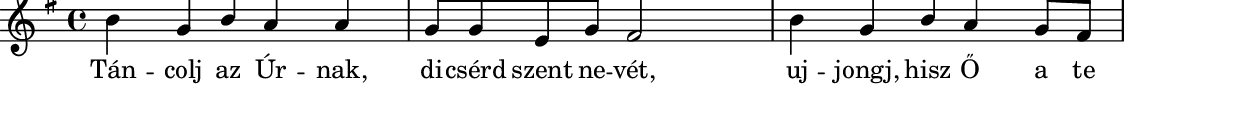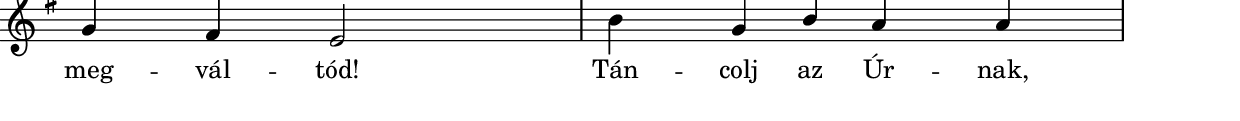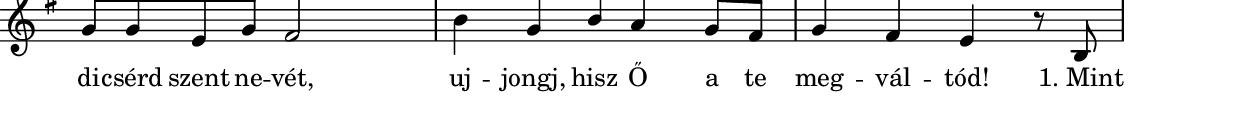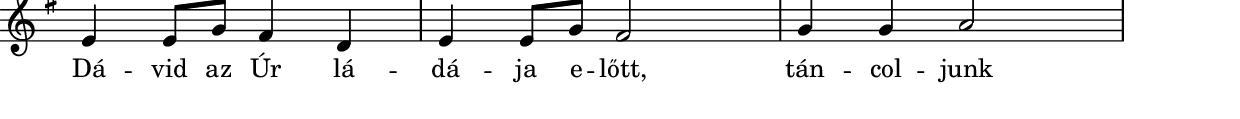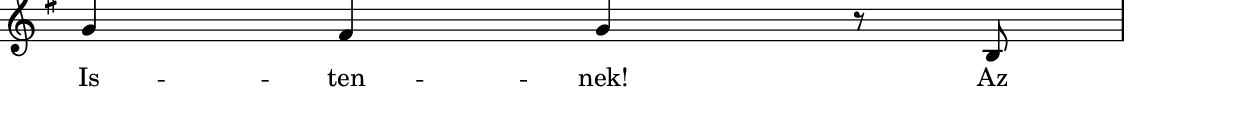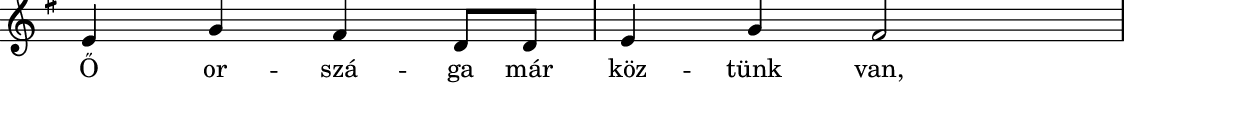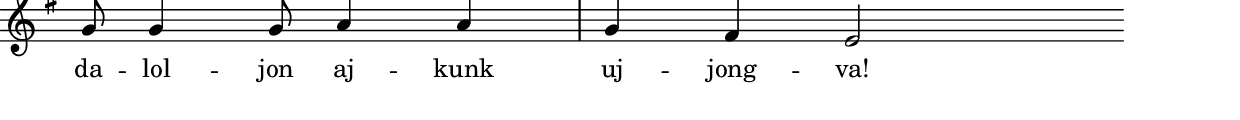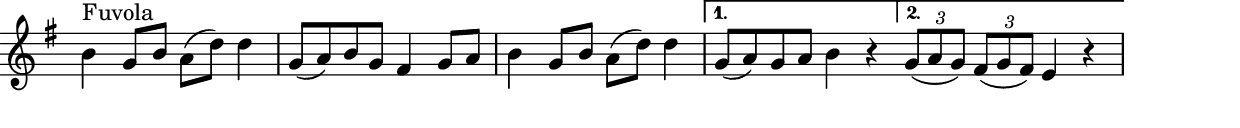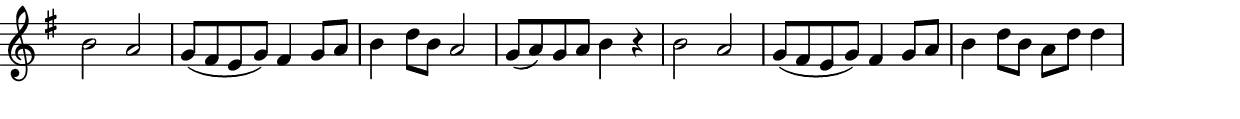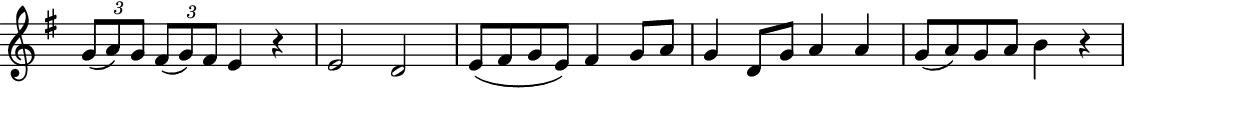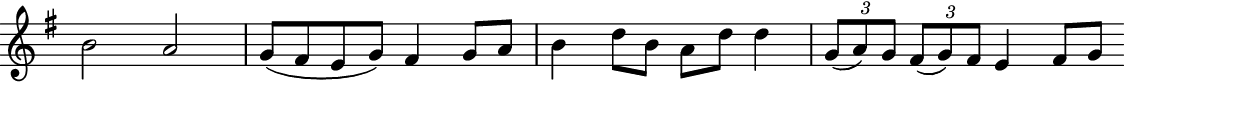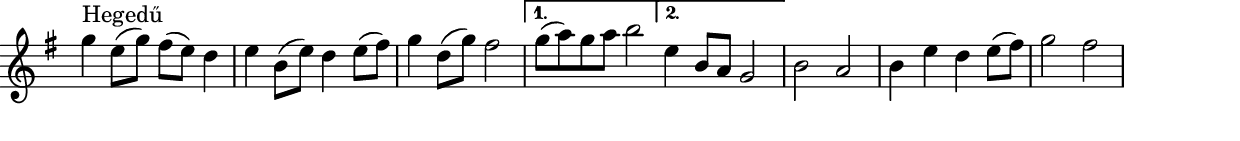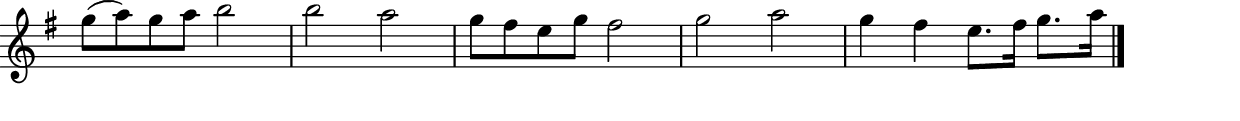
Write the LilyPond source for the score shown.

% MusicXML to Lilypond converter by Kovi

szovegAAA = \lyricmode {  "Tán" -- "colj" "az" "Úr" -- "nak," "di" -- "csérd" "szent" "ne" -- "vét," "uj" -- "jongj," "hisz" "Ő" "a" "te" "meg" -- "vál" -- "tód!" "Tán" -- "colj" "az" "Úr" -- "nak," "di" -- "csérd" "szent" "ne" -- "vét," "uj" -- "jongj," "hisz" "Ő" "a" "te" "meg" -- "vál" -- "tód!" "1. Mint" "Dá" -- "vid" "az" "Úr" "lá" -- "dá" -- "ja" "e" -- "lőtt," "tán" -- "col" -- "junk" "Is" -- "ten" -- "nek!" "Az" "Ő" "or" -- "szá" -- "ga" "már" "köz" -- "tünk" "van," "da" -- "lol" -- "jon" "aj" -- "kunk" "uj" -- "jong" -- "va!"  \skip 4  \skip 4  \skip 4  \skip 4  \skip 4  \skip 4  \skip 4  \skip 4  \skip 4  \skip 4  \skip 4  \skip 4  \skip 4  \skip 4  \skip 4  \skip 4  \skip 4  \skip 4  \skip 4  \skip 4  \skip 4  \skip 4  \skip 4  \skip 4  \skip 4  \skip 4  \skip 4  \skip 4  \skip 4  \skip 4  \skip 4  \skip 4  \skip 4  \skip 4  \skip 4  \skip 4  \skip 4  \skip 4  \skip 4  \skip 4  \skip 4  \skip 4  \skip 4  \skip 4  \skip 4  \skip 4  \skip 4  \skip 4  \skip 4  \skip 4  \skip 4  \skip 4  \skip 4  \skip 4  \skip 4  \skip 4  \skip 4  \skip 4  \skip 4  \skip 4  \skip 4  \skip 4  \skip 4  \skip 4  \skip 4  \skip 4  \skip 4  \skip 4  \skip 4  \skip 4  \skip 4  \skip 4  \skip 4  \skip 4  \skip 4  \skip 4  \skip 4  \skip 4  \skip 4  \skip 4  \skip 4  \skip 4  \skip 4  \skip 4  \skip 4  \skip 4  \skip 4  \skip 4  \skip 4  \skip 4  \skip 4  \skip 4  \skip 4  \skip 4  \skip 4  \skip 4  \skip 4  \skip 4  \skip 4  \skip 4  \skip 4  \skip 4  \skip 4  \skip 4  \skip 4  \skip 4  \skip 4  \skip 4  \skip 4  \skip 4  \skip 4  \skip 4  \skip 4  \skip 4  \skip 4  \skip 4  \skip 4  \skip 4  \skip 4  \skip 4  \skip 4  \skip 4  \skip 4  \skip 4  \skip 4  \skip 4  \skip 4  \skip 4  \skip 4  \skip 4  \skip 4  \skip 4  \skip 4  }

% Analyzing...
% 1 parts
% 1 Staff
% forceBassClefActive = 
melody = {
% 246 notes in the part
% 1 voices

\new Staff
\new Voice {
% 246 notes
% 50 mesaures

% Measure 1
\clef "treble"
\key g \major
\time 4/4 
b'4 g'8 b'8 a'4 a'4 
% Measure 2
g'8 g'8 e'8 g'8 fis'2 
% Measure 3
b'4 g'8 b'8 a'4 g'8 fis'8 
% Measure 4
g'4 fis'4 e'2 
% Measure 5
b'4 g'8 b'8 a'4 a'4 
% Measure 6
\break
g'8 g'8 e'8 g'8 fis'2 
% Measure 7
b'4 g'8 b'8 a'4 g'8 fis'8 
% Measure 8
g'4 fis'4 e'4 r8 b8 
% Measure 9
e'4 e'8 g'8 fis'4 d'4 
% Measure 10
e'4 e'8 g'8 fis'2 
% Measure 11
g'4 g'4 a'2 
% Measure 12
\break
g'4 fis'4 g'4 r8 b8 
% Measure 13
\break
e'4 g'4 fis'4 d'8 d'8 
% Measure 14
e'4 g'4 fis'2 
% Measure 15
g'8 g'4 g'8 a'4 a'4 
% Measure 16
g'4 fis'4 e'2 
% Measure 17
\repeat volta 2 {
\bar "|:" \break
b'4 ^"Fuvola"g'8 b'8 a'8 (d''8 )d''4 
% Measure 18
g'8 (a'8 )b'8 g'8 fis'4 g'8 a'8 
% Measure 19
b'4 g'8 b'8 a'8 (d''8 )d''4 
% Measure 20
}\alternative {
{g'8 (a'8 )g'8 a'8 b'4 r4 \bar ":|" }
% Measure 21
{\times 2/3 { g'8 (a'8 g'8 ) } \times 2/3 { fis'8 (g'8 fis'8 ) } e'4 r4 }
}
% Measure 22
\break
b'2 a'2 
% Measure 23
g'8 (fis'8 e'8 g'8 )fis'4 g'8 a'8 
% Measure 24
b'4 d''8 b'8 a'2 
% Measure 25
g'8 (a'8 )g'8 a'8 b'4 r4 
% Measure 26
b'2 a'2 
% Measure 27
g'8 (fis'8 e'8 g'8 )fis'4 g'8 a'8 
% Measure 28
b'4 d''8 b'8 a'8 d''8 d''4 
% Measure 29
\break
\times 2/3 { g'8 (a'8 )g'8  } \times 2/3 { fis'8 (g'8 )fis'8  } e'4 r4 
% Measure 30
e'2 d'2 
% Measure 31
e'8 (fis'8 g'8 e'8 )fis'4 g'8 a'8 
% Measure 32
g'4 d'8 g'8 a'4 a'4 
% Measure 33
g'8 (a'8 )g'8 a'8 b'4 r4 
% Measure 34
\break
b'2 a'2 
% Measure 35
g'8 (fis'8 e'8 g'8 )fis'4 g'8 a'8 
% Measure 36
b'4 d''8 b'8 a'8 d''8 d''4 
% Measure 37
\times 2/3 { g'8 (a'8 )g'8  } \times 2/3 { fis'8 (g'8 )fis'8  } e'4 fis'8 g'8 
% Measure 38
\repeat volta 2 {
\bar "|:" \break
g''4 ^"Hegedű"e''8 (g''8 )fis''8 (e''8 )d''4 
% Measure 39
e''4 b'8 (e''8 )d''4 e''8 (fis''8 )
% Measure 40
g''4 d''8 (g''8 )fis''2 
% Measure 41
}\alternative {
{g''8 (a''8 )g''8 a''8 b''2 \bar ":|" }
% Measure 42
{e''4 b'8 a'8 g'2 }
}
% Measure 43
b'2 a'2 
% Measure 44
b'4 e''4 d''4 e''8 (fis''8 )
% Measure 45
g''2 fis''2 
% Measure 46
\break
g''8 (a''8 )g''8 a''8 b''2 
% Measure 47
b''2 a''2 
% Measure 48
g''8 fis''8 e''8 g''8 fis''2 
% Measure 49
g''2 a''2 
% Measure 50
g''4 fis''4 e''8. fis''16 g''8. a''16 \bar "|." 
} % voice
\addlyrics { \szovegAAA }

} % melody


harmonies = \chordmode {
% 36 chords
\germanChords
e4:m s4 d4 s4 e4:m s4 b4:m s4 g4 s4 d4 s4 e4:m b4:m e4:m s4 e4:m s4 d4 s4 e4:m s4 b4:m s4 g4 s4 d4 s4 e4:m b4:m e4:m s4 s4 e4:m d4 s4 e4:m s4 b4:m s4 g4 s4 d4 s4 e4:m b4:m e4:m s4 e4:m s4 d4 s4 e4:m s4 b4:m s4 g4 s4 d4 s4 e4:m b4:m e4:m
}

\include "../../definitions.ly"
